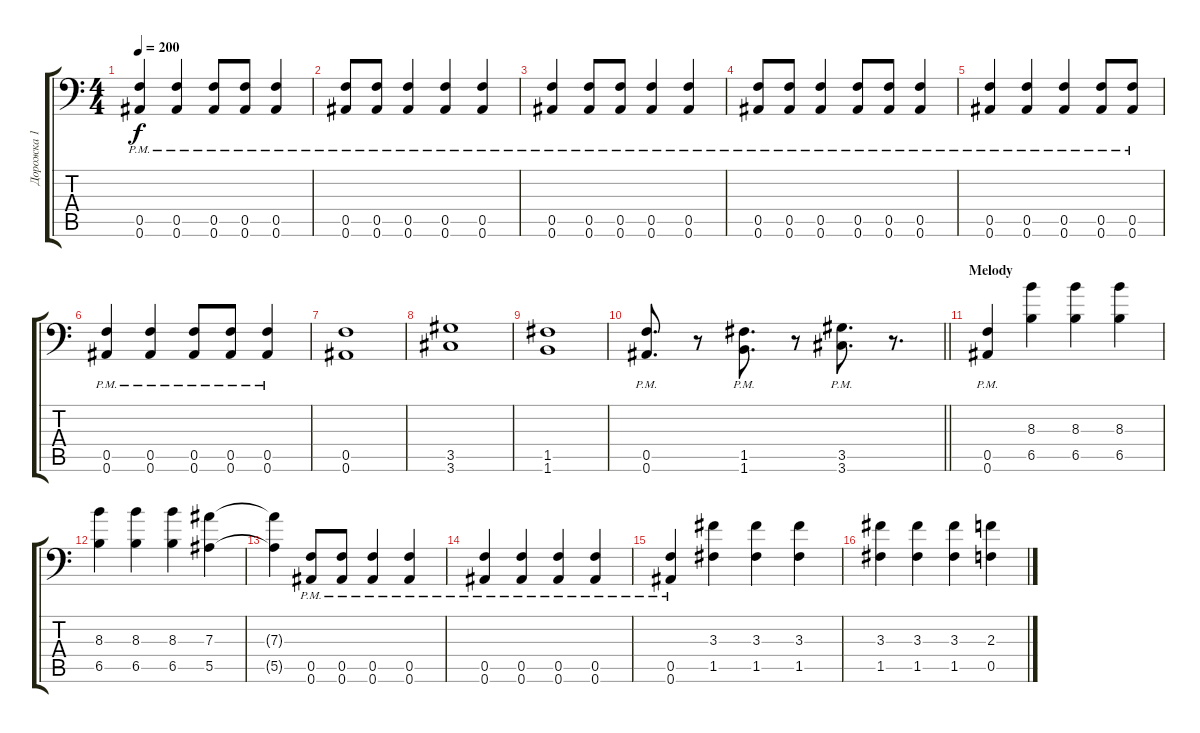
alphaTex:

\track ("Дорожка 1" "Дорожка 1") {instrument distortionguitar}
\staff {score tabs}
\tuning (C4 G3 Eb3 Bb2 F2 Bb1) {hide}
\ts (4 4)
\tempo 200
\clef f4
\ks c
(0.5{pm} 0.6{pm}).4{dy f} (0.5{pm} 0.6).4 (0.5{pm} 0.6{pm}).8 (0.5{pm} 0.6{pm}).8 (0.5{pm} 0.6{pm}).4 |
(0.5{pm} 0.6{pm}).8 (0.5{pm} 0.6{pm}).8 (0.5{pm} 0.6{pm}).4 (0.5{pm} 0.6{pm}).4 (0.5{pm} 0.6{pm}).4 |
(0.5{pm} 0.6{pm}).4 (0.5{pm} 0.6{pm}).8 (0.5{pm} 0.6{pm}).8 (0.5{pm} 0.6{pm}).4 (0.5{pm} 0.6{pm}).4 |
(0.5{pm} 0.6{pm}).8 (0.5{pm} 0.6{pm}).8 (0.5{pm} 0.6{pm}).4 (0.5{pm} 0.6{pm}).8 (0.5{pm} 0.6{pm}).8 (0.5{pm} 0.6{pm}).4 |
(0.5{pm} 0.6{pm}).4 (0.5{pm} 0.6{pm}).4 (0.5{pm} 0.6{pm}).4 (0.5{pm} 0.6{pm}).8 (0.5{pm} 0.6{pm}).8 |
(0.5{pm} 0.6{pm}).4 (0.5{pm} 0.6).4 (0.5{pm} 0.6{pm}).8 (0.5{pm} 0.6{pm}).8 (0.5{pm} 0.6{pm}).4 |
(0.5 0.6).1 |
(3.5 3.6).1 |
(1.5 1.6).1 |
\barLineRight lightlight
(0.5{pm} 0.6{pm}).8{d} r.8 (1.5{pm} 1.6{pm}).8{d} r.8 (3.5{pm} 3.6{pm}).8{d} r.8{d} |
\section ("" "Melody")
(0.5{pm} 0.6).4 (8.3 6.5).4 (8.3 6.5).4 (8.3 6.5).4 |
(8.3 6.5).4 (8.3 6.5).4 (8.3 6.5).4 (7.3 5.5).4 |
(7.3{t} 5.5{t}).4 (0.5{pm} 0.6{pm}).8 (0.5{pm} 0.6{pm}).8 (0.5{pm} 0.6{pm}).4 (0.5{pm} 0.6{pm}).4 |
(0.5{pm} 0.6{pm}).4 (0.5{pm} 0.6{pm}).4 (0.5{pm} 0.6{pm}).4 (0.5{pm} 0.6{pm}).4 |
(0.5{pm} 0.6{pm}).4 (3.3 1.5).4 (3.3 1.5).4 (3.3 1.5).4 |
(3.3 1.5).4 (3.3 1.5).4 (3.3 1.5).4 (2.3 0.5).4
